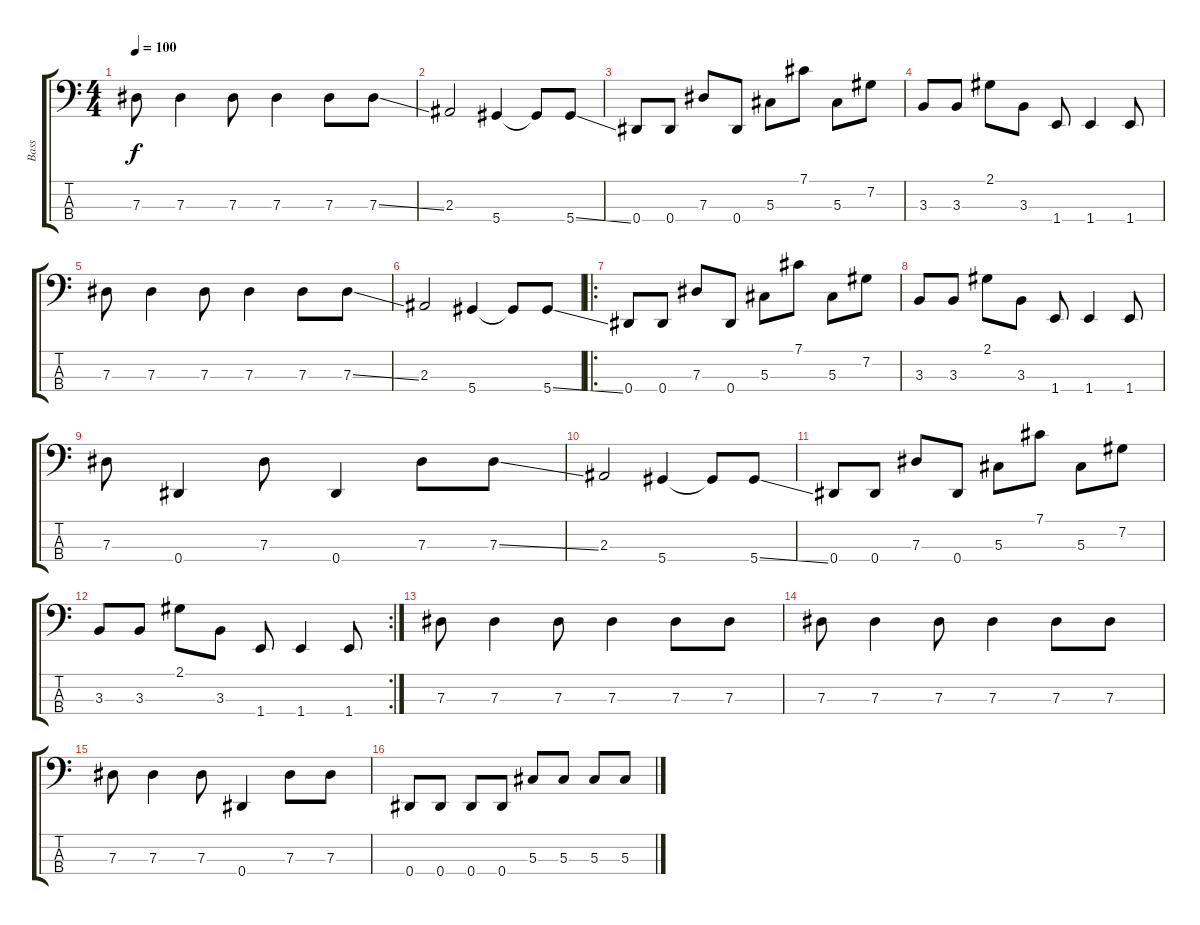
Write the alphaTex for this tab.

\track ("Bass" "Bass") {instrument electricbasspick}
\staff {score tabs}
\tuning (Gb2 Db2 Ab1 Eb1) {hide}
\ts (4 4)
\tempo 100
\clef f4
\ks c
7.3.8{dy f} 7.3.4 7.3.8 7.3.4 7.3.8 7.3{ss}.8 |
2.3.2 5.4.4 5.4{t}.8 5.4{ss}.8 |
0.4.8 0.4.8 7.3.8 0.4.8 5.3.8 7.1.8 5.3.8 7.2.8 |
3.3.8 3.3.8 2.1.8 3.3.8 1.4.8 1.4.4 1.4.8 |
7.3.8 7.3.4 7.3.8 7.3.4 7.3.8 7.3{ss}.8 |
2.3.2 5.4.4 5.4{t}.8 5.4{ss}.8 |
\ro
0.4.8 0.4.8 7.3.8 0.4.8 5.3.8 7.1.8 5.3.8 7.2.8 |
3.3.8 3.3.8 2.1.8 3.3.8 1.4.8 1.4.4 1.4.8 |
7.3.8 0.4.4 7.3.8 0.4.4 7.3.8 7.3{ss}.8 |
2.3.2 5.4.4 5.4{t}.8 5.4{ss}.8 |
0.4.8 0.4.8 7.3.8 0.4.8 5.3.8 7.1.8 5.3.8 7.2.8 |
\rc 2
3.3.8 3.3.8 2.1.8 3.3.8 1.4.8 1.4.4 1.4.8 |
7.3.8 7.3.4 7.3.8 7.3.4 7.3.8 7.3.8 |
7.3.8 7.3.4 7.3.8 7.3.4 7.3.8 7.3.8 |
7.3.8 7.3.4 7.3.8 0.4.4 7.3.8 7.3.8 |
0.4.8 0.4.8 0.4.8 0.4.8 5.3.8 5.3.8 5.3.8 5.3.8
